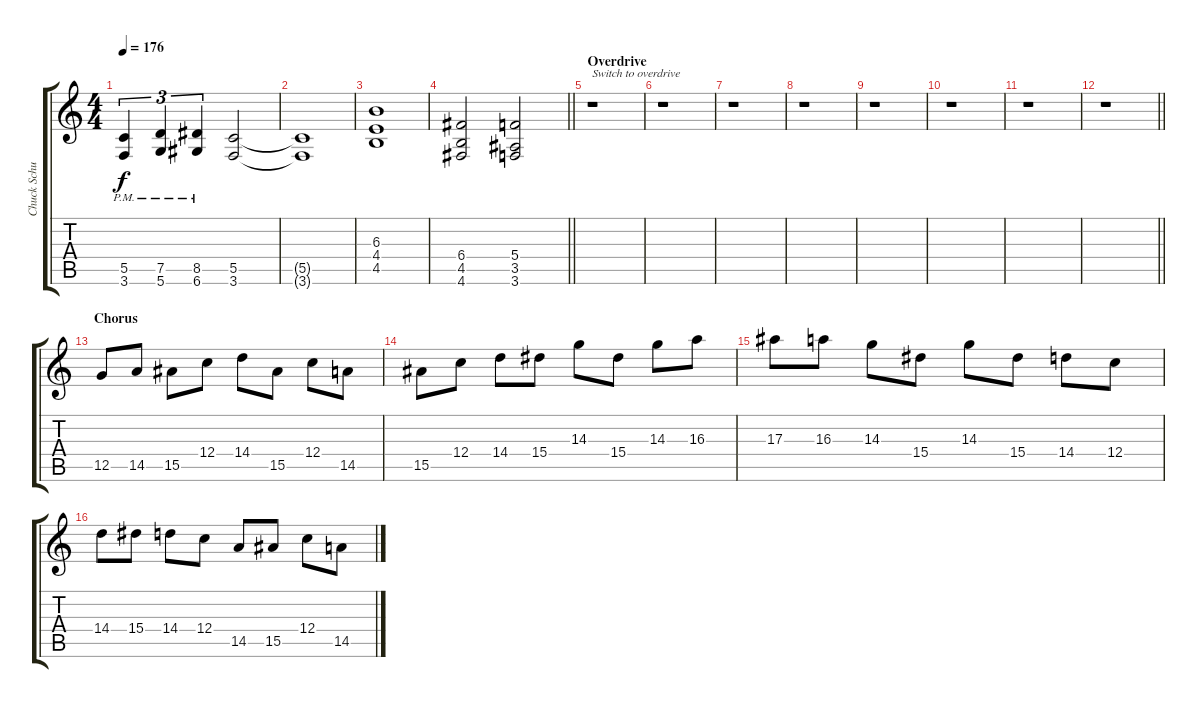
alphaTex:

\track ("Chuck Schuldiner " "Chuck Schu") {instrument distortionguitar}
\staff {score tabs}
\tuning (D4 A3 F3 C3 G2 D2) {hide}
\ts (4 4)
\tempo 176
\clef g2
\ks c
(5.5{pm} 3.6{pm}).4{tu (3 2) dy f} (7.5{pm} 5.6{pm}).4{tu (3 2)} (8.5{pm} 6.6{pm}).4{tu (3 2)} (5.5 3.6).2 |
(5.5{t} 3.6{t}).1 |
(6.3 4.4 4.5).1 |
\barLineRight lightlight
(6.4 4.5 4.6).2 (5.4 3.5 3.6).2 |
\section ("" "Overdrive")
r.1{txt "Switch to overdrive"} |
r.1 |
r.1 |
r.1 |
r.1 |
r.1 |
r.1 |
\barLineRight lightlight
r.1 |
\section ("" "Chorus")
12.5.8 14.5.8 15.5.8 12.4.8 14.4.8 15.5.8 12.4.8 14.5.8 |
15.5.8 12.4.8 14.4.8 15.4.8 14.3.8 15.4.8 14.3.8 16.3.8 |
17.3.8 16.3.8 14.3.8 15.4.8 14.3.8 15.4.8 14.4.8 12.4.8 |
14.4.8 15.4.8 14.4.8 12.4.8 14.5.8 15.5.8 12.4.8 14.5.8
